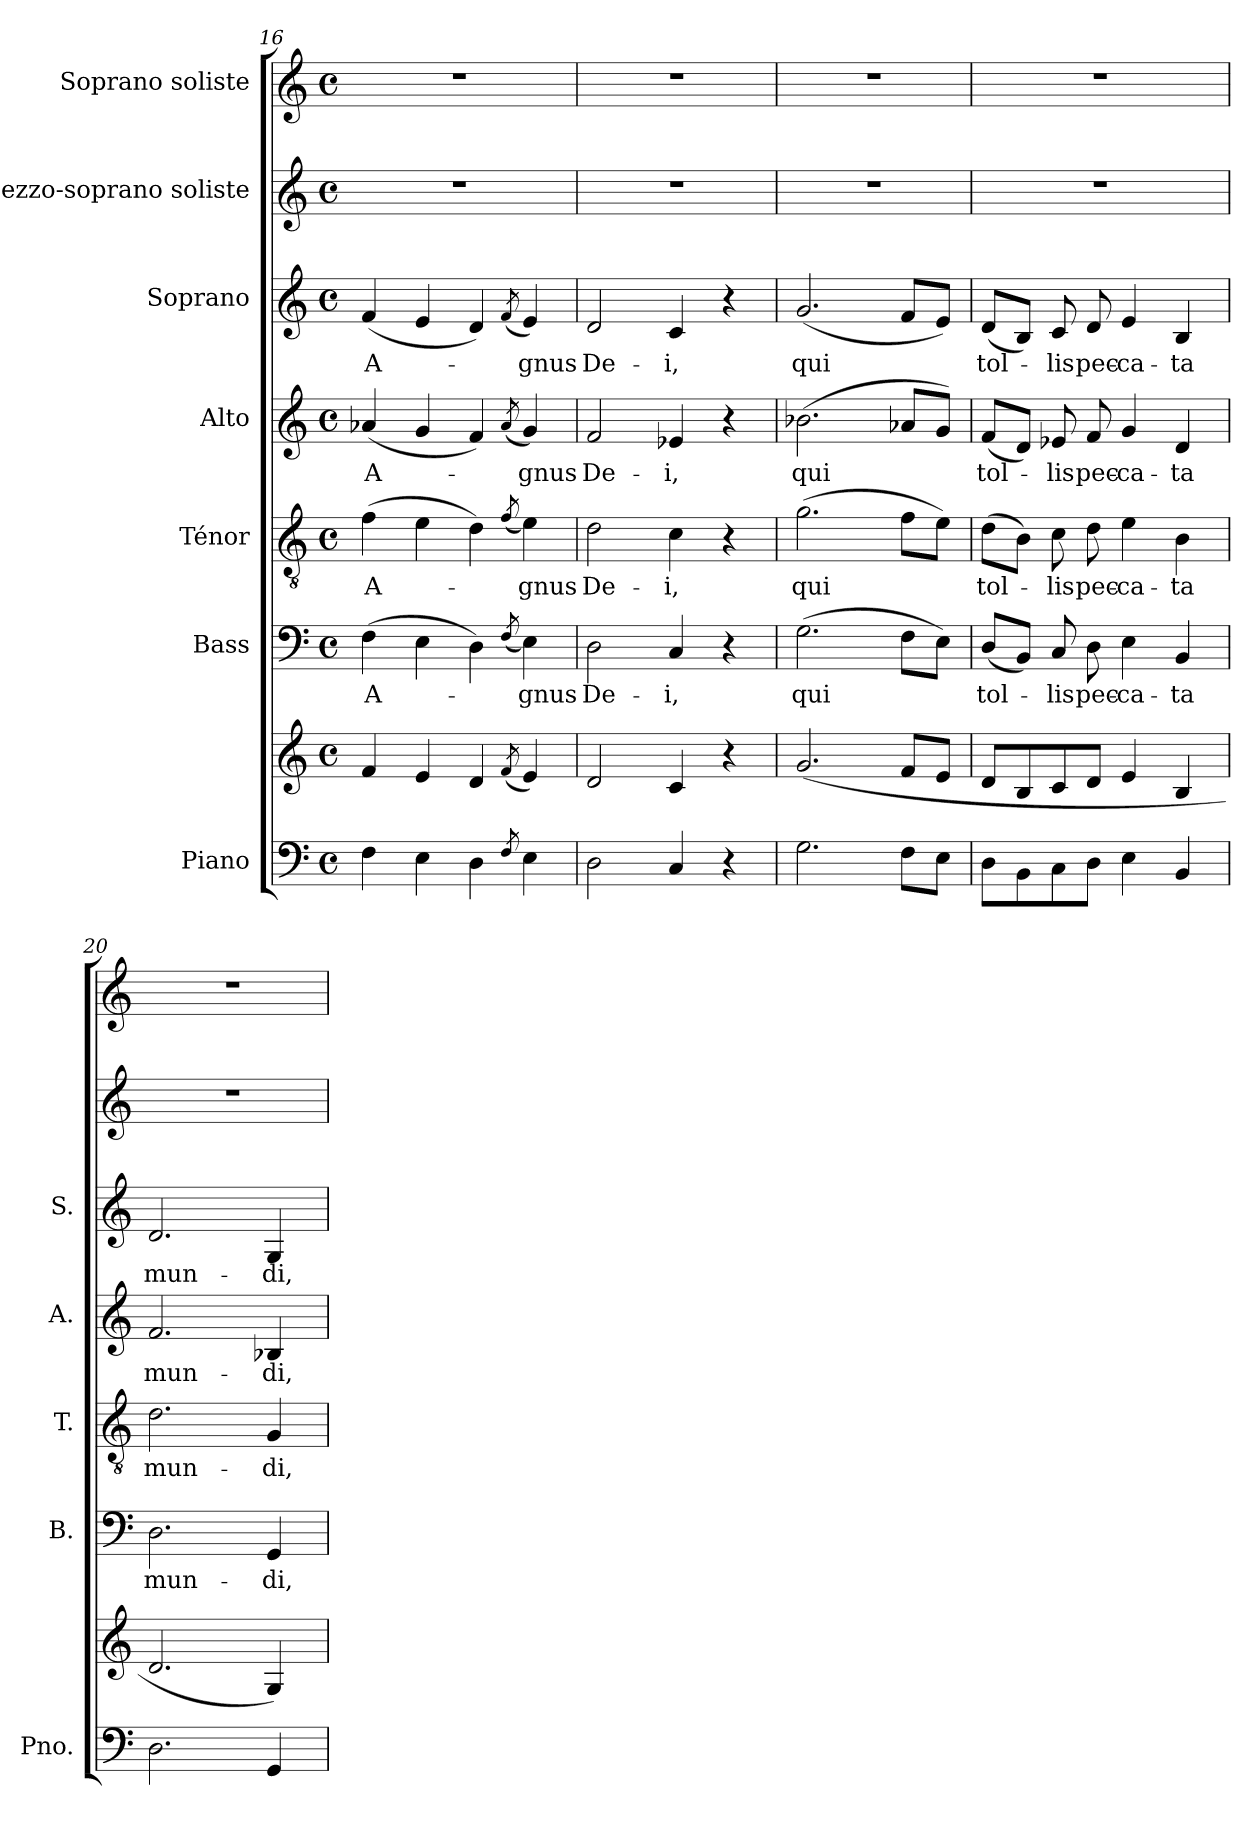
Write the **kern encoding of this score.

**kern	**kern	**kern	**text	**kern	**text	**kern	**text	**kern	**text	**kern	**kern
*part7	*part7	*part6	*part6	*part5	*part5	*part4	*part4	*part3	*part3	*part2	*part1
*staff8	*staff7	*staff6	*staff6	*staff5	*staff5	*staff4	*staff4	*staff3	*staff3	*staff2	*staff1
*I"Piano	*	*I"Bass	*	*I"Ténor	*	*I"Alto	*	*I"Soprano	*	*I"Mezzo-soprano soliste	*I"Soprano soliste
*I'Pno.	*	*I'B.	*	*I'T.	*	*I'A.	*	*I'S.	*	*	*
*clefF4	*clefG2	*clefF4	*	*clefGv2	*	*clefG2	*	*clefG2	*	*clefG2	*clefG2
*	*	*	*	*	*	*ITrd2c3	*	*	*	*	*
*k[]	*k[]	*k[]	*	*k[]	*	*k[f#c#g#]	*	*k[]	*	*k[]	*k[]
*M4/4	*M4/4	*M4/4	*	*M4/4	*	*M4/4	*	*M4/4	*	*M4/4	*M4/4
*met(c)	*met(c)	*met(c)	*	*met(c)	*	*met(c)	*	*met(c)	*	*met(c)	*met(c)
=16	=16	=16	=16	=16	=16	=16	=16	=16	=16	=16	=16
4F\	4f/	(4F\	A-	(4f\	A-	(4fni/	A-	(4f/	A-	1r	1r
4E\	4e/	4E\	.	4e\	.	4ei/	.	4e/	.	.	.
4D\	4d/	4D\)	.	4d\)	.	4di/)	.	4d/)	.	.	.
8qF/	(8qf/	(8qF/	.	(8qf/	.	(8qf/	.	(8qf/	.	.	.
4E\	4e/)	4E\)	-gnus	4e\)	-gnus	4ei/)	-gnus	4e/)	-gnus	.	.
=17	=17	=17	=17	=17	=17	=17	=17	=17	=17	=17	=17
2D\	2d/	2D\	De-	2d\	De-	2di/	De-	2d/	De-	1r	1r
4C/	4c/	4C/	-i,	4c\	-i,	4cni/	-i,	4c/	-i,	.	.
4r	4r	4r	.	4r	.	4r	.	4r	.	.	.
=18	=18	=18	=18	=18	=18	=18	=18	=18	=18	=18	=18
2.G\	(2.g/	(2.G\	qui	(2.g\	qui	(2.gni\	qui	(2.g/	qui	1r	1r
8F\L	8f/L	8F\L	.	8f\L	.	8fni/L	.	8f/L	.	.	.
8E\J	8e/J	8E\J)	.	8e\J)	.	8ei/J)	.	8e/J)	.	.	.
=19	=19	=19	=19	=19	=19	=19	=19	=19	=19	=19	=19
8D\L	8d/L	(>8D/L	tol-	(8d\L	tol-	(>8di/L	tol-	(>8d/L	tol-	1r	1r
8BB\	8B/	8BB/J)	.	8B\J)	.	8Bi/J)	.	8B/J)	.	.	.
8C\	8c/	8C/	-lis	8c\	-lis	8cni/	-lis	8c/	-lis	.	.
8D\J	8d/J	8D\	pec-	8d\	pec-	8di/	pec-	8d/	pec-	.	.
4E\	4e/	4E\	-ca-	4e\	-ca-	4ei/	-ca-	4e/	-ca-	.	.
4BB/	4B/	4BB/	-ta	4B\	-ta	4Bi/	-ta	4B/	-ta	.	.
=20	=20	=20	=20	=20	=20	=20	=20	=20	=20	=20	=20
2.D\	2.d/	2.D\	mun-	2.d\	mun-	2.di/	mun-	2.d/	mun-	1r	1r
4GG/	4G/)	4GG/	-di,	4G/	-di,	4Gni/	-di,	4G/	-di,	.	.
=	=	=	=	=	=	=	=	=	=	=	=
*-	*-	*-	*-	*-	*-	*-	*-	*-	*-	*-	*-
